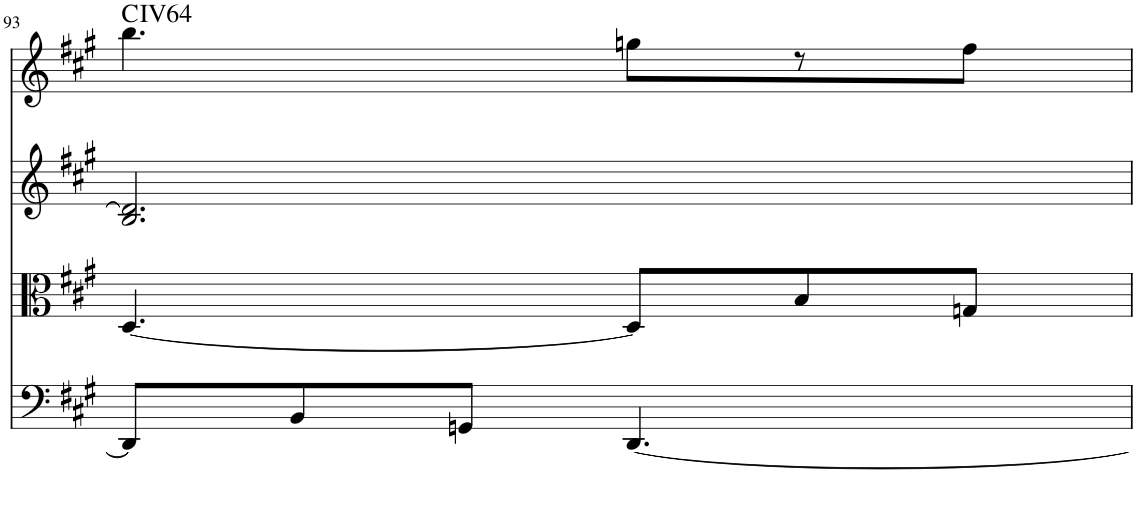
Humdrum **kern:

**kern	**kern	**kern	**kern	**harte
*part4	*part3	*part2	*part1	*part1
*staff4	*staff3	*staff2	*staff1	*
*I"Violoncello	*I"Viola	*I"Violin 2	*I"Violin 1	*
*I'Vc	*I'Vla	*I'Vln	*I'Vln	*
!!LO:PB:g=z
*clefF4	*clefC3	*clefG2	*clefG2	*
*k[f#c#g#]	*k[f#c#g#]	*k[f#c#g#]	*k[f#c#g#]	*
*A:	*A:	*A:	*A:	*
*M6/8	*M6/8	*M6/8	*M6/8	*
=93	=93	=93	=93	=93
!	!	!	!	!LO:H:kt=64
8DD/L]	[4.D/	2.B/ 2.d/]	4.bb\	C:maj
8BB/	.	.	.	.
8GGn/J	.	.	.	.
[4.DD/	8D/L]	.	8ggn\L	.
.	8B/	.	8r	.
.	8Gn/J	.	8ff#\J	.
=	=	=	=	=
*-	*-	*-	*-	*-
